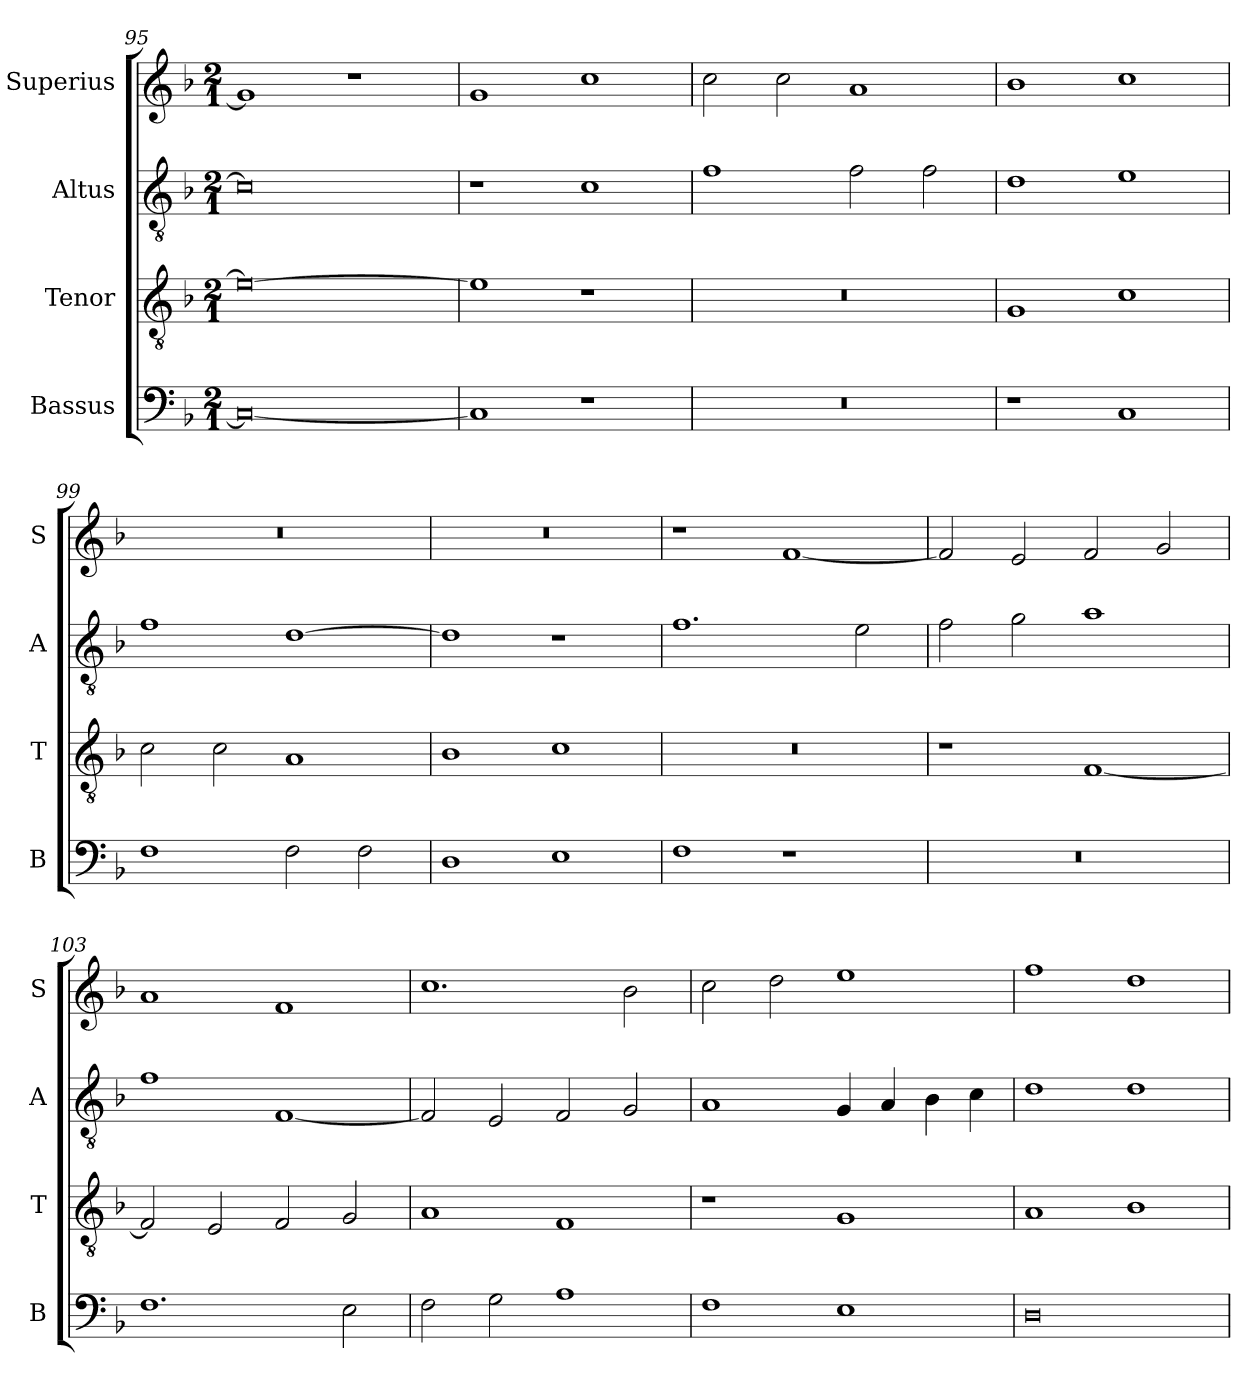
**kern	**kern	**kern	**kern
*part4	*part3	*part2	*part1
*staff4	*staff3	*staff2	*staff1
*I"Bassus	*I"Tenor	*I"Altus	*I"Superius
*I'B	*I'T	*I'A	*I'S
*clefF4	*clefGv2	*clefGv2	*clefG2
*k[b-]	*k[b-]	*k[b-]	*k[b-]
*F:	*F:	*F:	*F:
*M2/1	*M2/1	*M2/1	*M2/1
=95	=95	=95	=95
0C_	0e_	0c]	1g]
.	.	.	1r
=96	=96	=96	=96
1C]	1e]	1r	1g
1r	1r	1c	1cc
=97	=97	=97	=97
0r	0r	1f	2cc
.	.	.	2cc
.	.	2f	1a
.	.	2f	.
=98	=98	=98	=98
1r	1G	1d	1b-
1C	1c	1e	1cc
=99	=99	=99	=99
1F	2c	1f	0r
.	2c	.	.
2F	1A	[1d	.
2F	.	.	.
=100	=100	=100	=100
1D	1B-	1d]	0r
1E	1c	1r	.
=101	=101	=101	=101
1F	0r	1.f	1r
1r	.	.	[1f
.	.	2e	.
=102	=102	=102	=102
0r	1r	2f	2f]
.	.	2g	2e
.	[1F	1a	2f
.	.	.	2g
=103	=103	=103	=103
1.F	2F]	1f	1a
.	2E	.	.
.	2F	[1F	1f
2E	2G	.	.
=104	=104	=104	=104
2F	1A	2F]	1.cc
2G	.	2E	.
1A	1F	2F	.
.	.	2G	2b-
=105	=105	=105	=105
1F	1r	1A	2cc
.	.	.	2dd
1E	1G	4G	1ee
.	.	4A	.
.	.	4B-	.
.	.	4c	.
=106	=106	=106	=106
0D	1A	1d	1ff
.	1B-	1d	1dd
=	=	=	=
*-	*-	*-	*-
